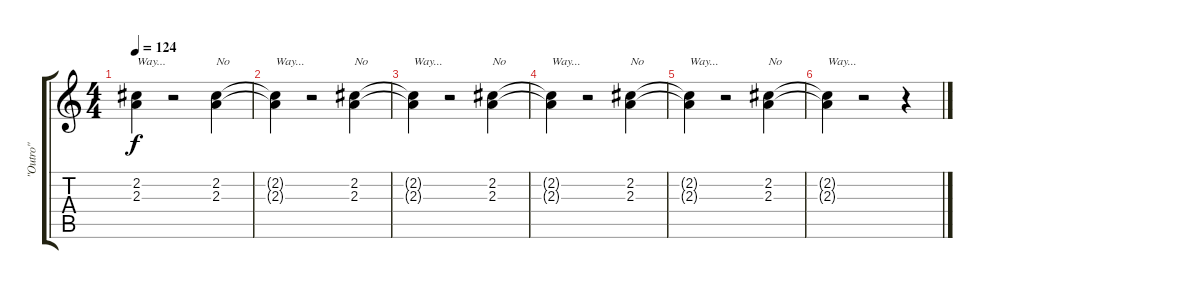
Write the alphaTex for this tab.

\track ("\"Outro\" " "\"Outro\" ") {instrument electricguitarclean}
\staff {score tabs}
\tuning (E4 B3 G3 D3 A2 E2) {hide}
\ts (4 4)
\tempo 124
\clef g2
\ks c
(2.2{t} 2.3{t}).4{txt "Way..." dy f} r.2 (2.2 2.3).4{txt "No"} |
(2.2{t} 2.3{t}).4{txt "Way..."} r.2 (2.2 2.3).4{txt "No"} |
(2.2{t} 2.3{t}).4{txt "Way..."} r.2 (2.2 2.3).4{txt "No"} |
(2.2{t} 2.3{t}).4{txt "Way..."} r.2 (2.2 2.3).4{txt "No"} |
(2.2{t} 2.3{t}).4{txt "Way..."} r.2 (2.2 2.3).4{txt "No"} |
(2.2{t} 2.3{t}).4{txt "Way..."} r.2 r.4
